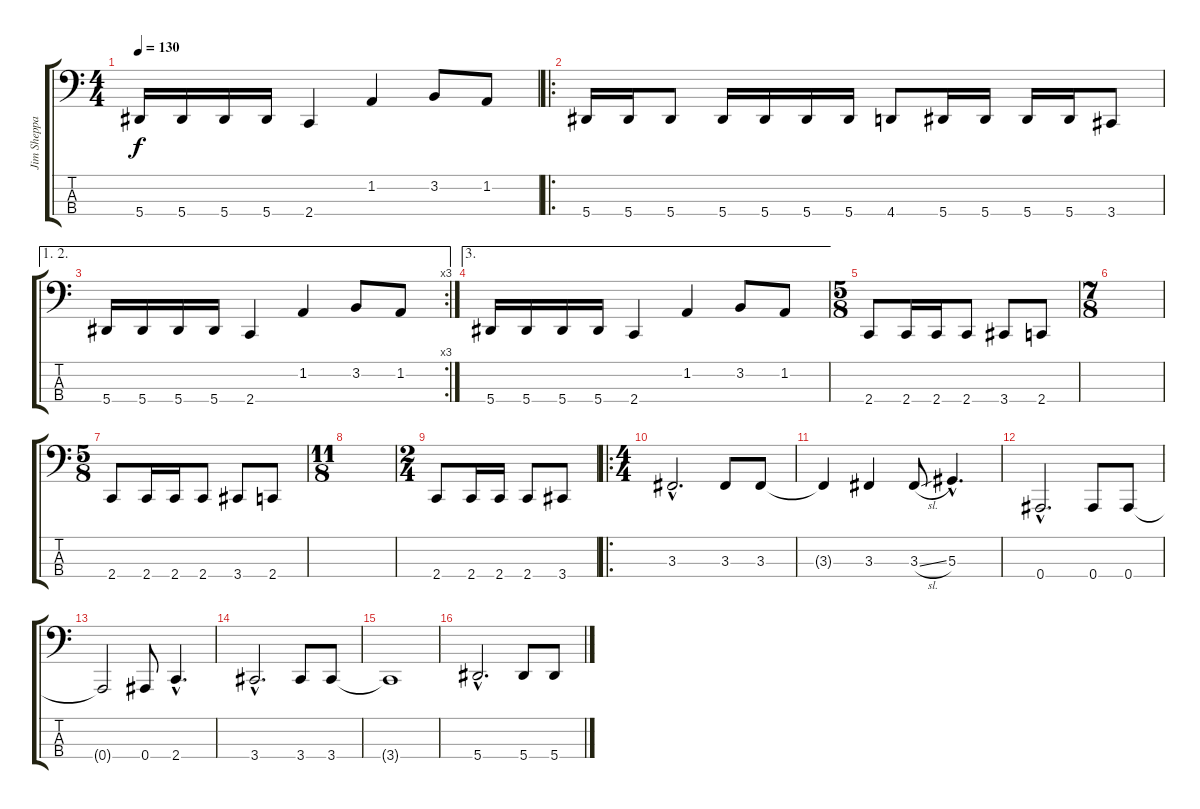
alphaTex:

\track ("Jim Sheppard" "Jim Sheppa") {instrument electricbassfinger}
\staff {score tabs}
\tuning (Db2 Ab1 Eb1 Bb0) {hide}
\ts (4 4)
\tempo 130
\clef f4
\ks c
5.4.16{dy f} 5.4.16 5.4.16 5.4.16 2.4.4 1.2.4 3.2.8 1.2.8 |
\ro
5.4.16 5.4.16 5.4.8 5.4.16 5.4.16 5.4.16 5.4.16 4.4.8 5.4.16 5.4.16 5.4.16 5.4.16 3.4.8 |
\ae (1 2)
\rc 3
5.4.16 5.4.16 5.4.16 5.4.16 2.4.4 1.2.4 3.2.8 1.2.8 |
\ae 3
5.4.16 5.4.16 5.4.16 5.4.16 2.4.4 1.2.4 3.2.8 1.2.8 |
\ts (5 8)
2.4.8 2.4.16 2.4.16 2.4.8 3.4.8 2.4.8 |
\ts (7 8)
|
\ts (5 8)
2.4.8 2.4.16 2.4.16 2.4.8 3.4.8 2.4.8 |
\ts (11 8)
|
\ts (2 4)
2.4.8 2.4.16 2.4.16 2.4.8 3.4.8 |
\ro
\ts (4 4)
3.3{hac}.2{d} 3.3.8 3.3.8 |
3.3{t}.4 3.3.4 3.3{sl}.8 5.3{hac}.4{d} |
0.4{hac}.2{d} 0.4.8 0.4.8 |
0.4{t}.2 0.4.8 2.4{hac}.4{d} |
3.4{hac}.2{d} 3.4.8 3.4.8 |
3.4{t}.1 |
5.4{hac}.2{d} 5.4.8 5.4.8
